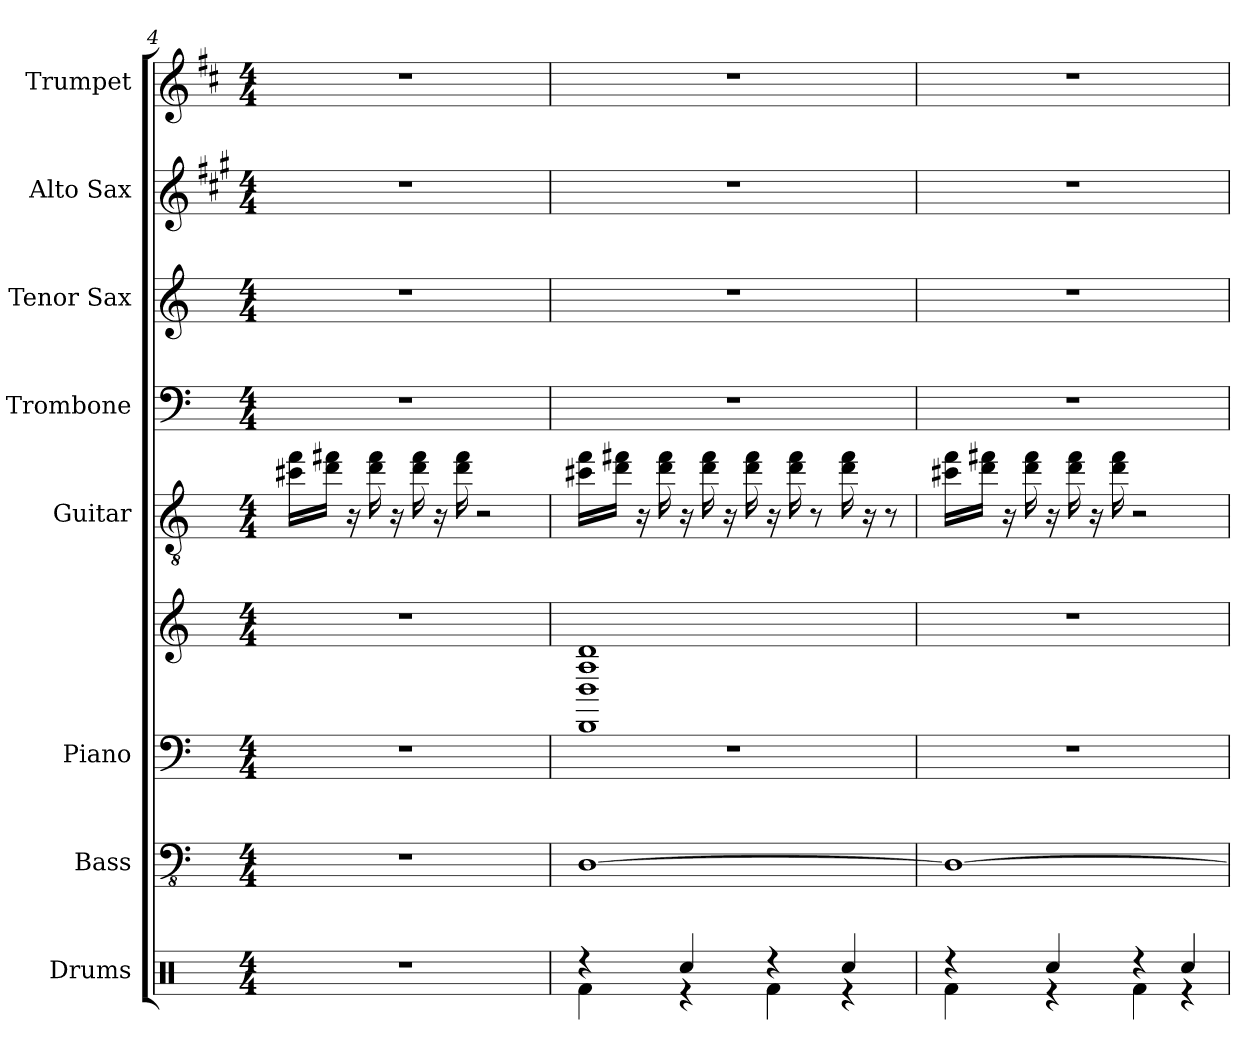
**kern	**kern	**kern	**kern	**kern	**kern	**kern	**kern	**kern
*part8	*part7	*part6	*part6	*part5	*part4	*part3	*part2	*part1
*staff9	*staff8	*staff7	*staff6	*staff5	*staff4	*staff3	*staff2	*staff1
*I"Drums	*I"Bass	*I"Piano	*	*I"Guitar	*I"Trombone	*I"Tenor Sax	*I"Alto Sax	*I"Trumpet
*I'Drums	*I'Bass	*I'Piano	*	*I'Gtr.	*I'Tbn.	*I'Tenor	*I'Alto	*I'Tpt.
*clefX	*clefFv4	*clefF4	*clefG2	*clefGv2	*clefF4	*clefG2	*clefG2	*clefG2
*	*	*	*	*	*	*ITrd8c14	*ITrd5c9	*ITrd1c2
*k[]	*k[]	*k[]	*k[]	*k[]	*k[]	*k[]	*k[]	*k[]
*M4/4	*M4/4	*M4/4	*M4/4	*M4/4	*M4/4	*M4/4	*M4/4	*M4/4
=4	=4	=4	=4	=4	=4	=4	=4	=4
1r	1r	1r	1r	16cc#X\ 16ff\LL	1r	1r	1r	1r
.	.	.	.	16dd\ 16ff#X\JJ	.	.	.	.
.	.	.	.	16r	.	.	.	.
.	.	.	.	16dd\ 16ff#\	.	.	.	.
.	.	.	.	16r	.	.	.	.
.	.	.	.	16dd\ 16ff#\	.	.	.	.
.	.	.	.	16r	.	.	.	.
.	.	.	.	16dd\ 16ff#\	.	.	.	.
.	.	.	.	2r	.	.	.	.
=5	=5	=5	=5	=5	=5	=5	=5	=5
*^	*	*	*	*	*	*	*	*
4r	4Rf\	[1DD	1r	1DD 1D 1A 1d	16cc#X\ 16ff\LL	1r	1r	1r	1r
.	.	.	.	.	16dd\ 16ff#X\JJ	.	.	.	.
.	.	.	.	.	16r	.	.	.	.
.	.	.	.	.	16dd\ 16ff#\	.	.	.	.
4Rcc/	4r	.	.	.	16r	.	.	.	.
.	.	.	.	.	16dd\ 16ff#\	.	.	.	.
.	.	.	.	.	16r	.	.	.	.
.	.	.	.	.	16dd\ 16ff#\	.	.	.	.
4r	4Rf\	.	.	.	16r	.	.	.	.
.	.	.	.	.	16dd\ 16ff#\	.	.	.	.
.	.	.	.	.	8r	.	.	.	.
4Rcc/	4r	.	.	.	16dd\ 16ff#\	.	.	.	.
.	.	.	.	.	16r	.	.	.	.
.	.	.	.	.	8r	.	.	.	.
!!LO:PB:g=z
=6	=6	=6	=6	=6	=6	=6	=6	=6	=6
4r	4Rf\	1DD_	1r	1r	16cc#X\ 16ff\LL	1r	1r	1r	1r
.	.	.	.	.	16dd\ 16ff#X\JJ	.	.	.	.
.	.	.	.	.	16r	.	.	.	.
.	.	.	.	.	16dd\ 16ff#\	.	.	.	.
4Rcc/	4r	.	.	.	16r	.	.	.	.
.	.	.	.	.	16dd\ 16ff#\	.	.	.	.
.	.	.	.	.	16r	.	.	.	.
.	.	.	.	.	16dd\ 16ff#\	.	.	.	.
4r	4Rf\	.	.	.	2r	.	.	.	.
4Rcc/	4r	.	.	.	.	.	.	.	.
*v	*v	*	*	*	*	*	*	*	*
=	=	=	=	=	=	=	=	=
*-	*-	*-	*-	*-	*-	*-	*-	*-
